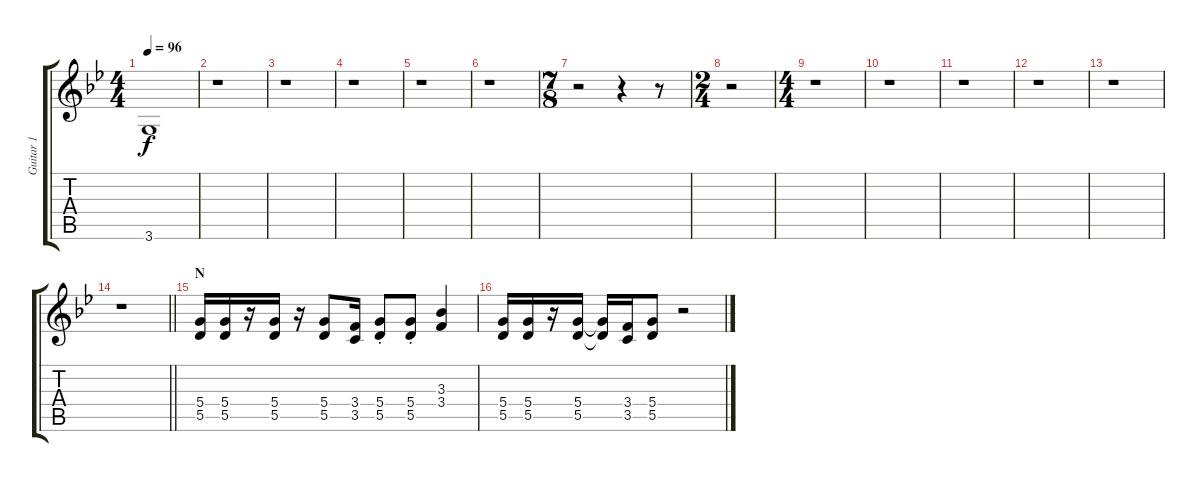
\track ("Guitar 1" "Guitar 1") {instrument overdrivenguitar}
\staff {score tabs}
\tuning (E4 B3 G3 D3 A2 E2) {hide}
\ts (4 4)
\tempo 96
\clef g2
\ks gminor
3.6{t}.1{dy f} |
r.1 |
r.1 |
r.1 |
r.1 |
r.1 |
\ts (7 8)
r.2 r.4 r.8 |
\ts (2 4)
r.2 |
\ts (4 4)
r.1 |
r.1 |
r.1 |
r.1 |
r.1 |
\barLineRight lightlight
r.1 |
\section ("" "N")
(5.4 5.5).16{volume 13} (5.4 5.5).16 r.16 (5.4 5.5).16 r.16 (5.4 5.5).8 (3.4 3.5).16 (5.4{st} 5.5{st}).8 (5.4{st} 5.5{st}).8 (3.3 3.4).4 |
(5.4 5.5).16 (5.4 5.5).16 r.16 (5.4 5.5).16 (5.4{t} 5.5{t}).16 (3.4 3.5).16 (5.4 5.5).8 r.2
